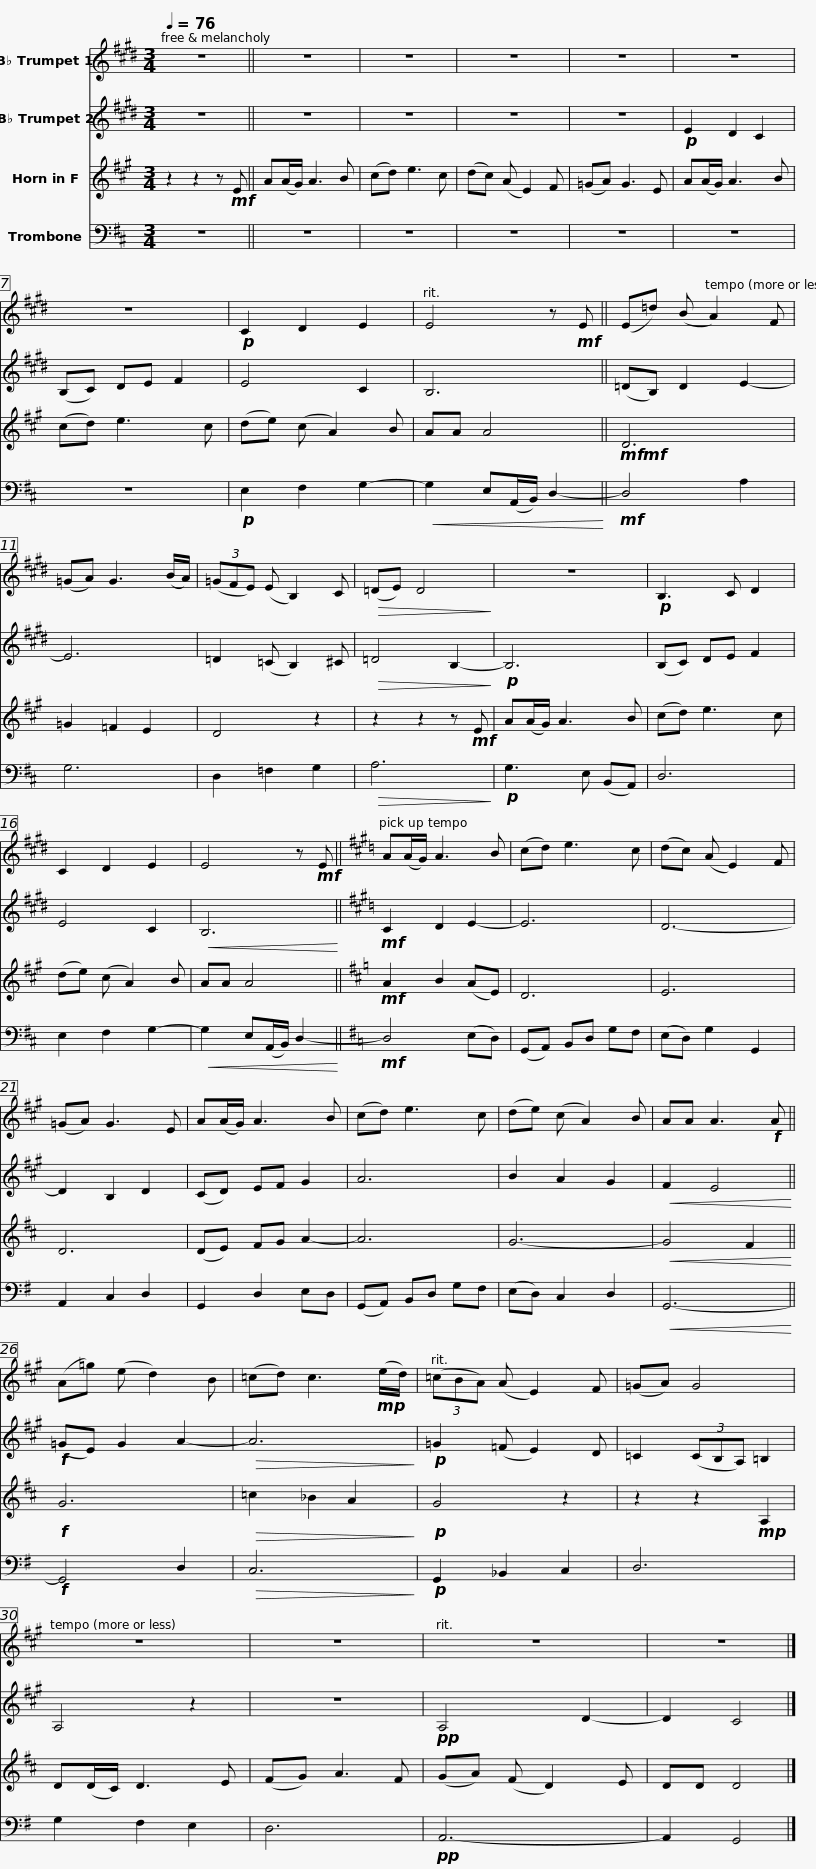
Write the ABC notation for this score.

X:1
%%score 1 2 3 4
L:1/8
Q:1/4=76
M:3/4
I:linebreak $
K:D
V:1 treble transpose=-2
V:2 treble transpose=-2
V:3 treble transpose=-7
V:4 bass
V:1
[K:E] z6 || z6 | z6 | z6 | z6 | %5
 z6 |$ z6 |!p! C2 D2 E2 | E4 z!mf! E || (E=d) (B A2) F | %10
 (=GA) G3 (B/A/) | (3(=GFE) (E B,2) C |$!>(! (=DE) D4!>)! | z6 |!p! B,3 C D2 | %15
 C2 D2 E2 | E4 z!mf! E ||$[K:A] A(A/G/) A3 B | (cd) e3 c | (dc) (A E2) F | %20
 (=GA) G3 E | A(A/G/) A3 B |$ (cd) e3 c | (de) (c A2) B | AA A3!f! A || %25
 (A=g) (e d2) B | (=cd) c3!mp! (e/d/) |$ (3(=cBA) (A E2) F | (=GA) G4 | z6 | %30
 z6 | z6 | z6 |] %33
V:2
[K:E] z6 || z6 | z6 | z6 | z6 | %5
!p! E2 D2 C2 |$ (B,C) DE F2 | E4 C2 | B,6 || (=DB,) D2 E2- | %10
 E6 | =D2 (=C B,2) ^C |$!>(! =D4 B,2-!>)! |!p! B,6 | (B,C) DE F2 | %15
 E4 C2 |!<(! B,6!<)! ||$[K:A]!mf! C2 D2 E2- | E6 | D6- | %20
 D2 B,2 D2 | (CD) EF G2 |$ A6 | B2 A2 G2 |!<(! F2 E4!<)! || %25
!f! (=GE) G2 A2- |!>(! A6!>)! |$!p! =G2 (=F E2) D | =C2 (3(CB,A,) =B,2 | A,4 z2 | %30
 z6 |!pp! A,4 D2- | D2 C4 |] %33
V:3
[K:A] z2 z2 z!mf! E || A(A/G/) A3 B | (cd) e3 c | (dc) (A E2) F | (=GA) G3 E | %5
 A(A/G/) A3 B |$ (cd) e3 c | (de) (c A2) B | AA A4 ||!mf!!mf! D6 | %10
 =G2 =F2 E2 | D4 z2 |$ z2 z2 z!mf! E | A(A/G/) A3 B | (cd) e3 c | %15
 (de) (c A2) B | AA A4 ||$[K:D]!mf! A2 B2 (AE) | D6 | E6 | %20
 D6 | (DE) FG A2- |$ A6 | G6- |!<(! G4 F2!<)! || %25
!f! G6 |!>(! =c2 _B2 A2!>)! |$!p! G4 z2 | z2 z2!mp! A,2 | D(D/C/) D3 E | %30
 (FG) A3 F | (GA) (F D2) E | DD D4 |] %33
V:4
 z6 || z6 | z6 | z6 | z6 | %5
 z6 |$ z6 |!p! E,2 F,2 G,2- |!<(! G,2 E,(A,,/B,,/) D,2-!<)! ||!mf! D,4 A,2 | %10
 G,6 | D,2 =F,2 G,2 |$!>(! A,6!>)! |!p! G,3 E, (B,,A,,) | D,6 | %15
 E,2 F,2 G,2- |!<(! G,2 E,(A,,/B,,/) D,2-!<)! ||$[K:G]!mf! D,4 (E,D,) | (G,,A,,) B,,D, G,F, | (E,D,) G,2 G,,2 | %20
 A,,2 C,2 D,2 | G,,2 D,2 E,D, |$ (G,,A,,) B,,D, G,F, | (E,D,) C,2 D,2 |!<(! G,,6-!<)! || %25
!f! G,,4 D,2 |!>(! C,6!>)! |$!p! G,,2 _B,,2 C,2 | D,6 | G,2 F,2 E,2 | %30
 D,6 |!pp! A,,6- | A,,2 G,,4 |] %33
